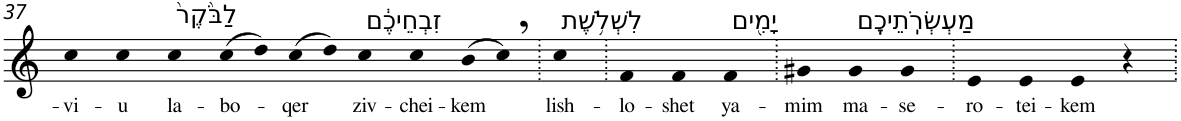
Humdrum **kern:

**kern	**text
*part1	*part1
*staff1	*staff1
*I"Piano	*
*I'Pno	*
!!LO:PB:g=z
*clefG2	*
*k[]	*
=37	=37
!	!LO:LY:b
4cc	-vi-
!	!LO:LY:b
4cc	-u
!LO:TX:a:t=לַבֹּ֙קֶר֙	!
!	!LO:LY:b
4cc	la-
!	!LO:LY:b
(>8cc	-bo-
8dd)	.
!	!LO:LY:b
(>8cc	-qer
8dd)	.
!LO:TX:a:t=זִבְחֵיכֶ֔ם	!
!	!LO:LY:b
4cc	ziv-
!	!LO:LY:b
4cc	-chei-
!	!LO:LY:b
(>8b	-kem
8cc,)	.
=38.	=38.
!LO:TX:a:t=לִשְׁלֹ֥שֶׁת	!
!	!LO:LY:b
4cc	lish-
=39.	=39.
!	!LO:LY:b
4f	-lo-
!	!LO:LY:b
4f	-shet
!LO:TX:a:t=יָמִ֖ים	!
!	!LO:LY:b
4f	ya-
=40.	=40.
!	!LO:LY:b
4g#X	-mim
!LO:TX:a:t=מַעְשְׂרֹֽתֵיכֶֽם	!
!	!LO:LY:b
4g#	ma-
!	!LO:LY:b
4g#	-se-
=41.	=41.
!	!LO:LY:b
4e	-ro-
!	!LO:LY:b
4e	-tei-
!	!LO:LY:b
4e	-kem
4r	.
=.	=.
*-	*-
